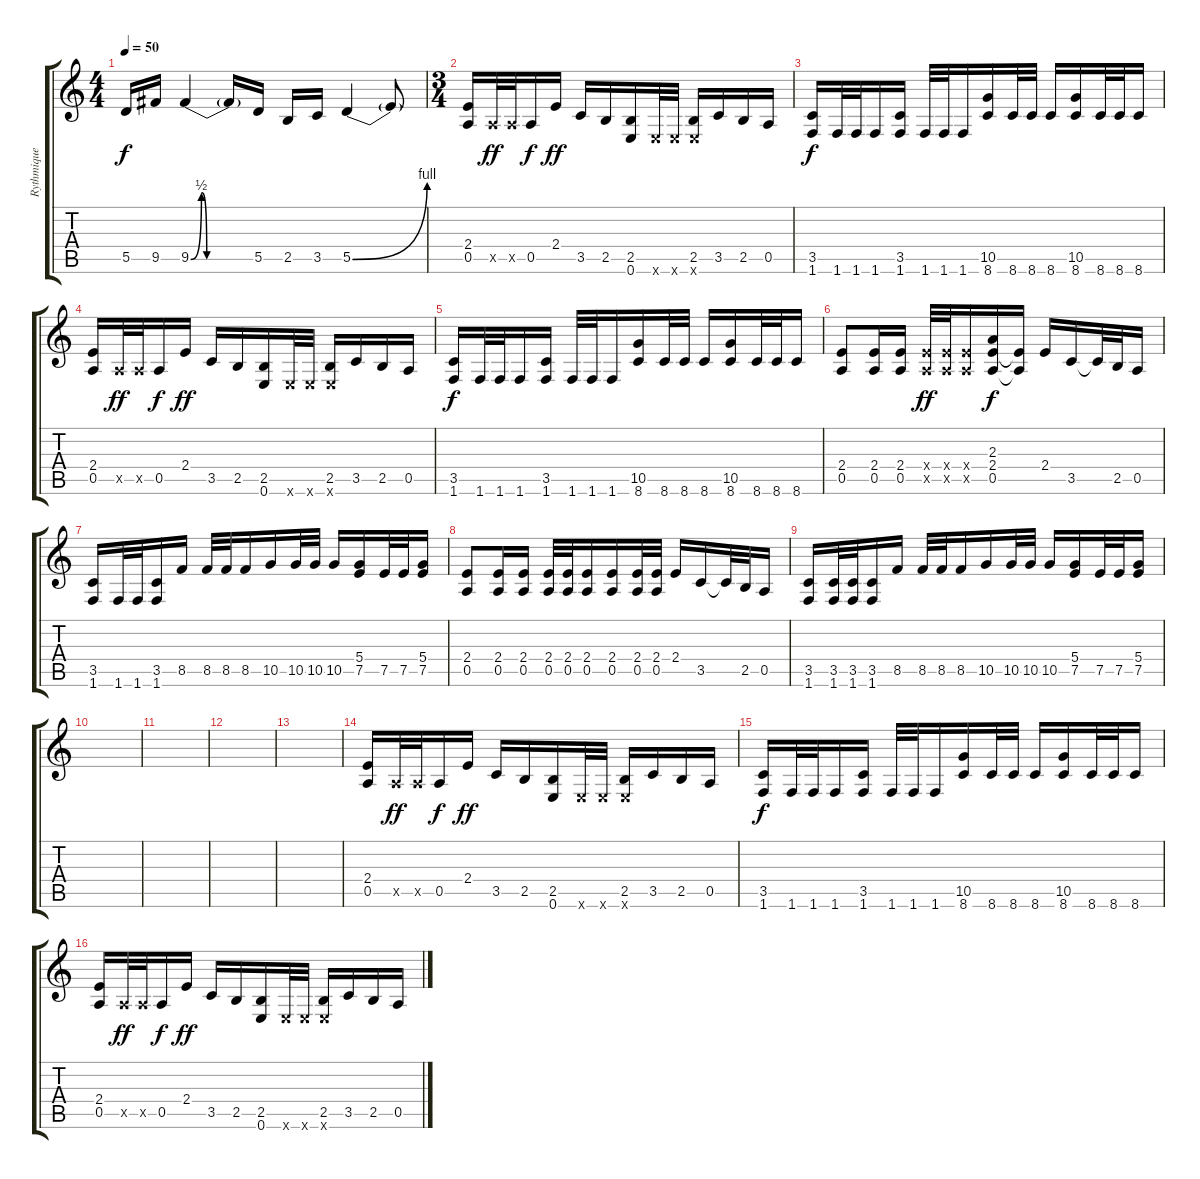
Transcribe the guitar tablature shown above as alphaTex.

\track ("Rythmique" "Rythmique") {instrument distortionguitar}
\staff {score tabs}
\tuning (E4 B3 G3 D3 A2 E2) {hide}
\ts (4 4)
\tempo 50
\clef g2
\ks c
5.5.16{dy f instrument distortionguitar} 9.5.16 9.5{be (custom 0 0 10 2 15 0 60 0)}.4 9.5{t}.16 5.5.16 2.5.16 3.5.16 5.5{be (bend 0 0 60 4)}.4 5.5{t}.8 |
\ts (3 4)
(2.4 0.5).16 0.5{x}.32{dy ff} 0.5{x}.32 0.5.16{dy f} 2.4.16{dy ff} 3.5.16 2.5.16 (2.5 0.6).16 0.6{x}.32 0.6{x}.32 (2.5 0.6{x}).16 3.5.16 2.5.16 0.5.16 |
(3.5 1.6).16{dy f} 1.6.32 1.6.32 1.6.16 (3.5 1.6).16 1.6.32 1.6.32 1.6.16 (10.5 8.6).16 8.6.32 8.6.32 8.6.16 (10.5 8.6).16 8.6.32 8.6.32 8.6.16 |
(2.4 0.5).16 0.5{x}.32{dy ff} 0.5{x}.32 0.5.16{dy f} 2.4.16{dy ff} 3.5.16 2.5.16 (2.5 0.6).16 0.6{x}.32 0.6{x}.32 (2.5 0.6{x}).16 3.5.16 2.5.16 0.5.16 |
(3.5 1.6).16{dy f} 1.6.32 1.6.32 1.6.16 (3.5 1.6).16 1.6.32 1.6.32 1.6.16 (10.5 8.6).16 8.6.32 8.6.32 8.6.16 (10.5 8.6).16 8.6.32 8.6.32 8.6.16 |
(2.4 0.5).8 (2.4 0.5).16 (2.4 0.5).16 (2.4{x} 0.5{x}).32{dy ff} (2.4{x} 0.5{x}).32 (2.4{x} 0.5{x}).16 (2.3 2.4 0.5).16{dy f} (2.4{t} 0.5{t}).16 2.4.16 3.5.16 3.5{t}.32 2.5.32 0.5.16 |
(3.5 1.6).16 1.6.32 1.6.32 (3.5 1.6).16 8.5.16 8.5.32 8.5.32 8.5.16 10.5.16 10.5.32 10.5.32 10.5.16 (5.4 7.5).16 7.5.32 7.5.32 (5.4 7.5).16 |
(2.4 0.5).8 (2.4 0.5).16 (2.4 0.5).16 (2.4 0.5).32 (2.4 0.5).32 (2.4 0.5).16 (2.4 0.5).16 (2.4 0.5).32 (2.4 0.5).32 2.4.16 3.5.16 3.5{t}.32 2.5.32 0.5.16 |
(3.5 1.6).16 (3.5 1.6).32 (3.5 1.6).32 (3.5 1.6).16 8.5.16 8.5.32 8.5.32 8.5.16 10.5.16 10.5.32 10.5.32 10.5.16 (5.4 7.5).16 7.5.32 7.5.32 (5.4 7.5).16 |
|
|
|
|
(2.4 0.5).16 0.5{x}.32{dy ff} 0.5{x}.32 0.5.16{dy f} 2.4.16{dy ff} 3.5.16 2.5.16 (2.5 0.6).16 0.6{x}.32 0.6{x}.32 (2.5 0.6{x}).16 3.5.16 2.5.16 0.5.16 |
(3.5 1.6).16{dy f} 1.6.32 1.6.32 1.6.16 (3.5 1.6).16 1.6.32 1.6.32 1.6.16 (10.5 8.6).16 8.6.32 8.6.32 8.6.16 (10.5 8.6).16 8.6.32 8.6.32 8.6.16 |
(2.4 0.5).16 0.5{x}.32{dy ff} 0.5{x}.32 0.5.16{dy f} 2.4.16{dy ff} 3.5.16 2.5.16 (2.5 0.6).16 0.6{x}.32 0.6{x}.32 (2.5 0.6{x}).16 3.5.16 2.5.16 0.5.16
